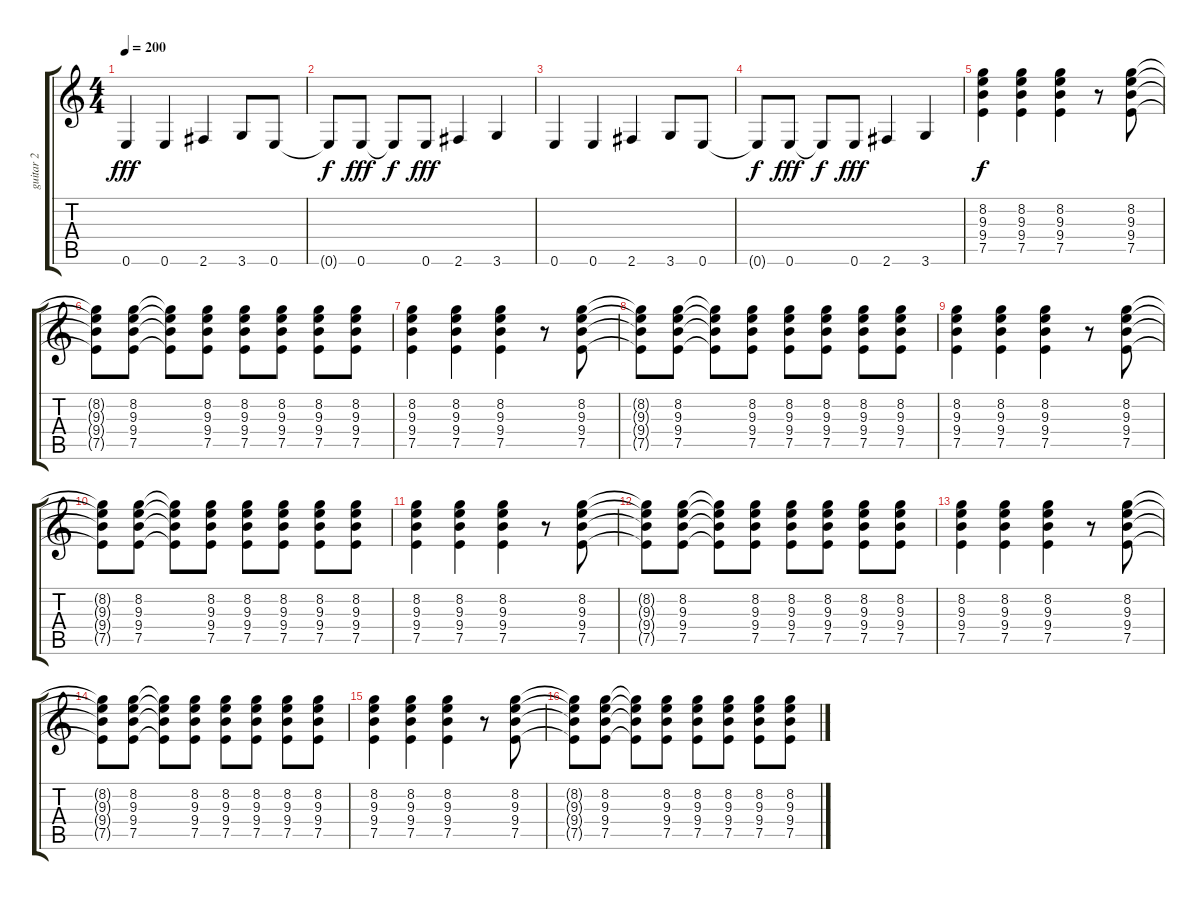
\track ("guitar 2" "guitar 2") {instrument distortionguitar}
\staff {score tabs}
\tuning (E4 B3 G3 D3 A2 E2) {hide}
\ts (4 4)
\tempo 200
\clef g2
\ks c
0.6.4{dy fff} 0.6.4 2.6.4 3.6.8 0.6.8 |
0.6{t}.8{dy f} 0.6.8{dy fff} 0.6{t}.8{dy f} 0.6.8{dy fff} 2.6.4 3.6.4 |
0.6.4 0.6.4 2.6.4 3.6.8 0.6.8 |
0.6{t}.8{dy f} 0.6.8{dy fff} 0.6{t}.8{dy f} 0.6.8{dy fff} 2.6.4 3.6.4 |
(8.2 9.3 9.4 7.5).4{dy f} (8.2 9.3 9.4 7.5).4 (8.2 9.3 9.4 7.5).4 r.8 (8.2 9.3 9.4 7.5).8 |
(8.2{t} 9.3{t} 9.4{t} 7.5{t}).8 (8.2 9.3 9.4 7.5).8 (8.2{t} 9.3{t} 9.4{t} 7.5{t}).8 (8.2 9.3 9.4 7.5).8 (8.2 9.3 9.4 7.5).8 (8.2 9.3 9.4 7.5).8 (8.2 9.3 9.4 7.5).8 (8.2 9.3 9.4 7.5).8 |
(8.2 9.3 9.4 7.5).4 (8.2 9.3 9.4 7.5).4 (8.2 9.3 9.4 7.5).4 r.8 (8.2 9.3 9.4 7.5).8 |
(8.2{t} 9.3{t} 9.4{t} 7.5{t}).8 (8.2 9.3 9.4 7.5).8 (8.2{t} 9.3{t} 9.4{t} 7.5{t}).8 (8.2 9.3 9.4 7.5).8 (8.2 9.3 9.4 7.5).8 (8.2 9.3 9.4 7.5).8 (8.2 9.3 9.4 7.5).8 (8.2 9.3 9.4 7.5).8 |
(8.2 9.3 9.4 7.5).4 (8.2 9.3 9.4 7.5).4 (8.2 9.3 9.4 7.5).4 r.8 (8.2 9.3 9.4 7.5).8 |
(8.2{t} 9.3{t} 9.4{t} 7.5{t}).8 (8.2 9.3 9.4 7.5).8 (8.2{t} 9.3{t} 9.4{t} 7.5{t}).8 (8.2 9.3 9.4 7.5).8 (8.2 9.3 9.4 7.5).8 (8.2 9.3 9.4 7.5).8 (8.2 9.3 9.4 7.5).8 (8.2 9.3 9.4 7.5).8 |
(8.2 9.3 9.4 7.5).4 (8.2 9.3 9.4 7.5).4 (8.2 9.3 9.4 7.5).4 r.8 (8.2 9.3 9.4 7.5).8 |
(8.2{t} 9.3{t} 9.4{t} 7.5{t}).8 (8.2 9.3 9.4 7.5).8 (8.2{t} 9.3{t} 9.4{t} 7.5{t}).8 (8.2 9.3 9.4 7.5).8 (8.2 9.3 9.4 7.5).8 (8.2 9.3 9.4 7.5).8 (8.2 9.3 9.4 7.5).8 (8.2 9.3 9.4 7.5).8 |
(8.2 9.3 9.4 7.5).4 (8.2 9.3 9.4 7.5).4 (8.2 9.3 9.4 7.5).4 r.8 (8.2 9.3 9.4 7.5).8 |
(8.2{t} 9.3{t} 9.4{t} 7.5{t}).8 (8.2 9.3 9.4 7.5).8 (8.2{t} 9.3{t} 9.4{t} 7.5{t}).8 (8.2 9.3 9.4 7.5).8 (8.2 9.3 9.4 7.5).8 (8.2 9.3 9.4 7.5).8 (8.2 9.3 9.4 7.5).8 (8.2 9.3 9.4 7.5).8 |
(8.2 9.3 9.4 7.5).4 (8.2 9.3 9.4 7.5).4 (8.2 9.3 9.4 7.5).4 r.8 (8.2 9.3 9.4 7.5).8 |
(8.2{t} 9.3{t} 9.4{t} 7.5{t}).8 (8.2 9.3 9.4 7.5).8 (8.2{t} 9.3{t} 9.4{t} 7.5{t}).8 (8.2 9.3 9.4 7.5).8 (8.2 9.3 9.4 7.5).8 (8.2 9.3 9.4 7.5).8 (8.2 9.3 9.4 7.5).8 (8.2 9.3 9.4 7.5).8
